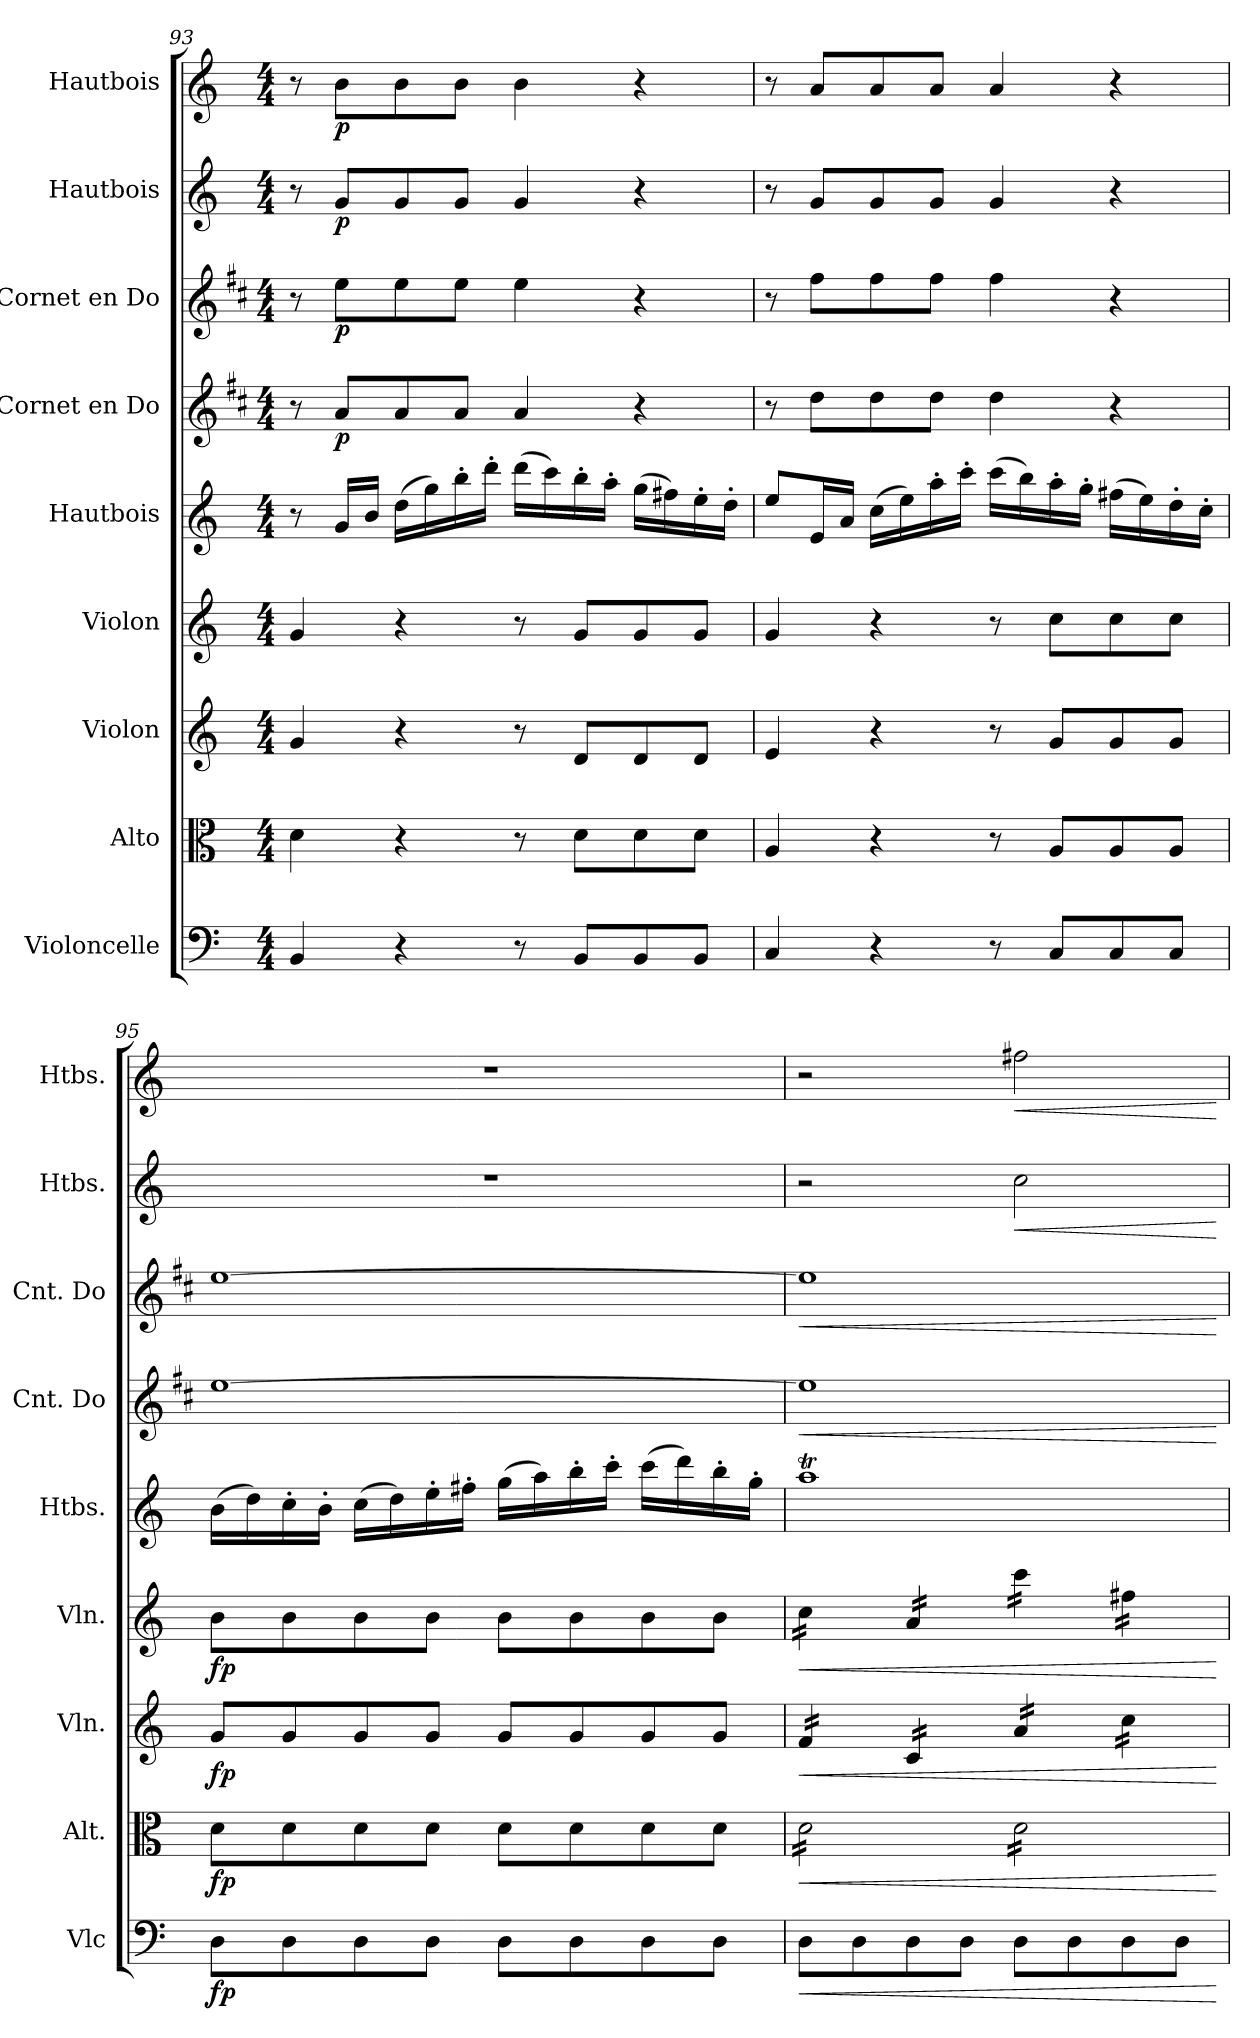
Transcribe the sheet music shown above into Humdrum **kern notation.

**kern	**dynam	**kern	**dynam	**kern	**dynam	**kern	**dynam	**kern	**kern	**dynam	**kern	**dynam	**kern	**dynam	**kern	**dynam
*part9	*part9	*part8	*part8	*part7	*part7	*part6	*part6	*part5	*part4	*part4	*part3	*part3	*part2	*part2	*part1	*part1
*staff9	*staff9	*staff8	*staff8	*staff7	*staff7	*staff6	*staff6	*staff5	*staff4	*staff4	*staff3	*staff3	*staff2	*staff2	*staff1	*staff1
*I"Violoncelle	*	*I"Alto	*	*I"Violon	*	*I"Violon	*	*I"Hautbois	*I"Cornet en Do	*	*I"Cornet en Do	*	*I"Hautbois	*	*I"Hautbois	*
*I'Vlc	*	*I'Alt.	*	*I'Vln.	*	*I'Vln.	*	*I'Htbs.	*I'Cnt. Do	*	*I'Cnt. Do	*	*I'Htbs.	*	*I'Htbs.	*
!!LO:PB:g=z
*clefF4	*	*clefC3	*	*clefG2	*	*clefG2	*	*clefG2	*clefG2	*	*clefG2	*	*clefG2	*	*clefG2	*
*	*	*	*	*	*	*	*	*	*ITrd1c2	*	*ITrd1c2	*	*	*	*	*
*k[]	*	*k[]	*	*k[]	*	*k[]	*	*k[]	*k[]	*	*k[]	*	*k[]	*	*k[]	*
*M4/4	*	*M4/4	*	*M4/4	*	*M4/4	*	*M4/4	*M4/4	*	*M4/4	*	*M4/4	*	*M4/4	*
=93	=93	=93	=93	=93	=93	=93	=93	=93	=93	=93	=93	=93	=93	=93	=93	=93
4BB/	.	4d\	.	4g/	.	4g/	.	8r	8r	.	8r	.	8r	.	8r	.
!	!	!	!	!	!	!	!	!	!	!LO:DY:b	!	!LO:DY:b	!	!LO:DY:b	!	!LO:DY:b
.	.	.	.	.	.	.	.	16g/LL	8g/L	p	8dd\L	p	8g/L	p	8b\L	p
.	.	.	.	.	.	.	.	16b/JJ	.	.	.	.	.	.	.	.
4r	.	4r	.	4r	.	4r	.	(16dd\LL	8g/	.	8dd\	.	8g/	.	8b\	.
.	.	.	.	.	.	.	.	16gg\)	.	.	.	.	.	.	.	.
.	.	.	.	.	.	.	.	16bb'\	8g/J	.	8dd\J	.	8g/J	.	8b\J	.
.	.	.	.	.	.	.	.	16ddd'\JJ	.	.	.	.	.	.	.	.
8r	.	8r	.	8r	.	8r	.	(16ddd\LL	4g/	.	4dd\	.	4g/	.	4b\	.
.	.	.	.	.	.	.	.	16ccc\)	.	.	.	.	.	.	.	.
8BB/L	.	8d\L	.	8d/L	.	8g/L	.	16bb'\	.	.	.	.	.	.	.	.
.	.	.	.	.	.	.	.	16aa'\JJ	.	.	.	.	.	.	.	.
8BB/	.	8d\	.	8d/	.	8g/	.	(16gg\LL	4r	.	4r	.	4r	.	4r	.
.	.	.	.	.	.	.	.	16ff#X\)	.	.	.	.	.	.	.	.
8BB/J	.	8d\J	.	8d/J	.	8g/J	.	16ee'\	.	.	.	.	.	.	.	.
.	.	.	.	.	.	.	.	16dd'\JJ	.	.	.	.	.	.	.	.
=94	=94	=94	=94	=94	=94	=94	=94	=94	=94	=94	=94	=94	=94	=94	=94	=94
4C/	.	4A/	.	4e/	.	4g/	.	8ee/L	8r	.	8r	.	8r	.	8r	.
.	.	.	.	.	.	.	.	16e/L	8cc\L	.	8ee\L	.	8g/L	.	8a/L	.
.	.	.	.	.	.	.	.	16a/JJ	.	.	.	.	.	.	.	.
4r	.	4r	.	4r	.	4r	.	(16cc\LL	8cc\	.	8ee\	.	8g/	.	8a/	.
.	.	.	.	.	.	.	.	16ee\)	.	.	.	.	.	.	.	.
.	.	.	.	.	.	.	.	16aa'\	8cc\J	.	8ee\J	.	8g/J	.	8a/J	.
.	.	.	.	.	.	.	.	16ccc'\JJ	.	.	.	.	.	.	.	.
8r	.	8r	.	8r	.	8r	.	(16ccc\LL	4cc\	.	4ee\	.	4g/	.	4a/	.
.	.	.	.	.	.	.	.	16bb\)	.	.	.	.	.	.	.	.
8C/L	.	8A/L	.	8g/L	.	8cc\L	.	16aa'\	.	.	.	.	.	.	.	.
.	.	.	.	.	.	.	.	16gg'\JJ	.	.	.	.	.	.	.	.
8C/	.	8A/	.	8g/	.	8cc\	.	(16ff#X\LL	4r	.	4r	.	4r	.	4r	.
.	.	.	.	.	.	.	.	16ee\)	.	.	.	.	.	.	.	.
8C/J	.	8A/J	.	8g/J	.	8cc\J	.	16dd'\	.	.	.	.	.	.	.	.
.	.	.	.	.	.	.	.	16cc'\JJ	.	.	.	.	.	.	.	.
!!LO:PB:g=z
=95	=95	=95	=95	=95	=95	=95	=95	=95	=95	=95	=95	=95	=95	=95	=95	=95
!	!LO:DY:b	!	!LO:DY:b	!	!LO:DY:b	!	!LO:DY:b	!	!	!	!	!	!	!	!	!
8D\L	fp	8d\L	fp	8g/L	fp	8b\L	fp	(16b\LL	[1dd	.	[1dd	.	1r	.	1r	.
.	.	.	.	.	.	.	.	16dd\)	.	.	.	.	.	.	.	.
8D\	.	8d\	.	8g/	.	8b\	.	16cc'\	.	.	.	.	.	.	.	.
.	.	.	.	.	.	.	.	16b'\JJ	.	.	.	.	.	.	.	.
8D\	.	8d\	.	8g/	.	8b\	.	(16cc\LL	.	.	.	.	.	.	.	.
.	.	.	.	.	.	.	.	16dd\)	.	.	.	.	.	.	.	.
8D\J	.	8d\J	.	8g/J	.	8b\J	.	16ee'\	.	.	.	.	.	.	.	.
.	.	.	.	.	.	.	.	16ff#X'\JJ	.	.	.	.	.	.	.	.
8D\L	.	8d\L	.	8g/L	.	8b\L	.	(16gg\LL	.	.	.	.	.	.	.	.
.	.	.	.	.	.	.	.	16aa\)	.	.	.	.	.	.	.	.
8D\	.	8d\	.	8g/	.	8b\	.	16bb'\	.	.	.	.	.	.	.	.
.	.	.	.	.	.	.	.	16ccc'\JJ	.	.	.	.	.	.	.	.
8D\	.	8d\	.	8g/	.	8b\	.	(16ccc\LL	.	.	.	.	.	.	.	.
.	.	.	.	.	.	.	.	16ddd\)	.	.	.	.	.	.	.	.
8D\J	.	8d\J	.	8g/J	.	8b\J	.	16bb'\	.	.	.	.	.	.	.	.
.	.	.	.	.	.	.	.	16gg'\JJ	.	.	.	.	.	.	.	.
=96	=96	=96	=96	=96	=96	=96	=96	=96	=96	=96	=96	=96	=96	=96	=96	=96
!	!LO:HP:b	!	!LO:HP:b	!	!LO:HP:b	!	!LO:HP:b	!	!	!LO:HP:b	!	!LO:HP:b	!	!	!	!
*	*	*tremolo	*	*	*	*	*	*	*	*	*	*	*	*	*	*
*	*	*	*	*tremolo	*	*	*	*	*	*	*	*	*	*	*	*
*	*	*	*	*	*	*tremolo	*	*	*	*	*	*	*	*	*	*
8D\L	<	16d\LL	<	16f/LL	<	16cc\LL	<	1aaT	1dd]	<	1dd]	<	2r	.	2r	.
.	.	16d\	.	16f/	.	16cc\	.	.	.	.	.	.	.	.	.	.
8D\	.	16d\	.	16f/	.	16cc\	.	.	.	.	.	.	.	.	.	.
.	.	16d\	.	16f/JJ	.	16cc\JJ	.	.	.	.	.	.	.	.	.	.
8D\	.	16d\	.	16c/LL	.	16a/LL	.	.	.	.	.	.	.	.	.	.
.	.	16d\	.	16c/	.	16a/	.	.	.	.	.	.	.	.	.	.
8D\J	.	16d\	.	16c/	.	16a/	.	.	.	.	.	.	.	.	.	.
.	.	16d\JJ	.	16c/JJ	.	16a/JJ	.	.	.	.	.	.	.	.	.	.
!	!	!	!	!	!	!	!	!	!	!	!	!	!	!LO:HP:b	!	!LO:HP:b
8D\L	.	16d\LL	.	16a/LL	.	16ccc\LL	.	.	.	.	.	.	2cc\	<	2ff#X\	<
.	.	16d\	.	16a/	.	16ccc\	.	.	.	.	.	.	.	.	.	.
8D\	.	16d\	.	16a/	.	16ccc\	.	.	.	.	.	.	.	.	.	.
.	.	16d\	.	16a/JJ	.	16ccc\JJ	.	.	.	.	.	.	.	.	.	.
8D\	.	16d\	.	16cc\LL	.	16ff#X\LL	.	.	.	.	.	.	.	.	.	.
.	.	16d\	.	16cc\	.	16ff#X\	.	.	.	.	.	.	.	.	.	.
8D\J	.	16d\	.	16cc\	.	16ff#X\	.	.	.	.	.	.	.	.	.	.
.	.	16d\JJ	.	16cc\JJ	.	16ff#X\JJ	.	.	.	.	.	.	.	.	.	.
*	*	*	*	*	*	*Xtremolo	*	*	*	*	*	*	*	*	*	*
*	*	*	*	*Xtremolo	*	*	*	*	*	*	*	*	*	*	*	*
*	*	*Xtremolo	*	*	*	*	*	*	*	*	*	*	*	*	*	*
.	[	.	[	.	[	.	[	.	.	[	.	[	.	[	.	[
=	=	=	=	=	=	=	=	=	=	=	=	=	=	=	=	=
*-	*-	*-	*-	*-	*-	*-	*-	*-	*-	*-	*-	*-	*-	*-	*-	*-
